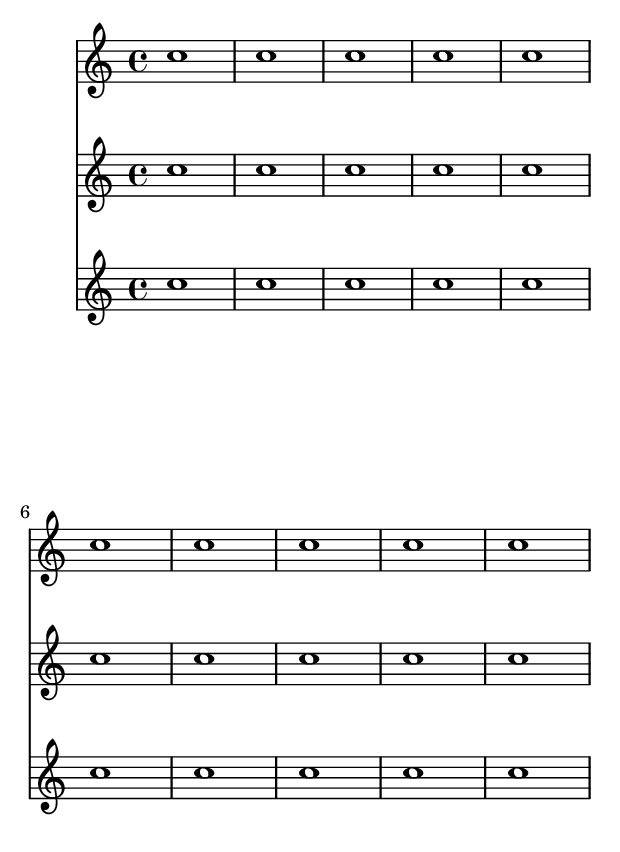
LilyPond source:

\version "2.13.4"

\header {
  texidoc = "Page layout and stretching work with system-count enabled."
}

#(set-default-paper-size "a6")

\paper {
  system-count = 2
  ragged-last-bottom = ##f
}

\book {
  \score {
    <<
      \relative c'' { \repeat unfold 10 c1 }
      \relative c'' { \repeat unfold 10 c1 }
      \relative c'' { \repeat unfold 10 c1 }
    >>
  }
}
